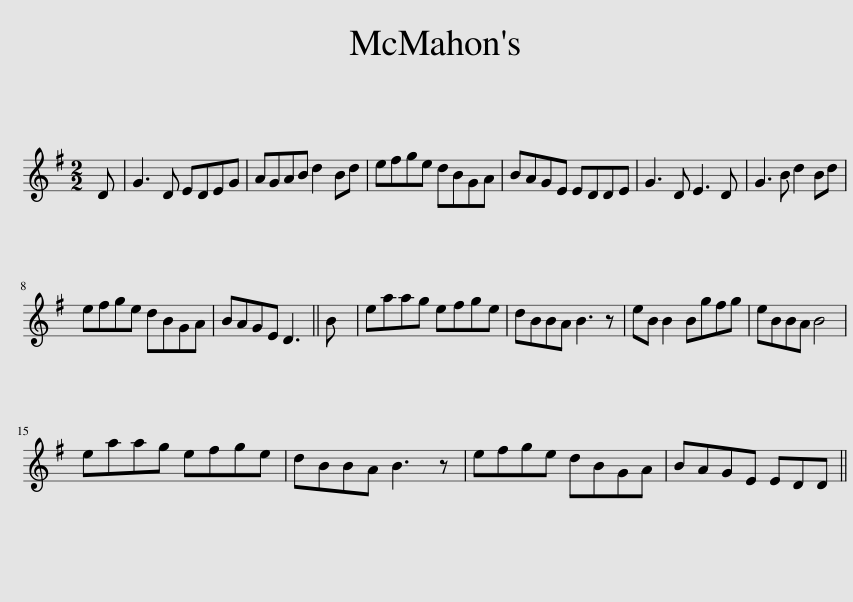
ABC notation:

X:1
L:1/8
M:2/2
I:linebreak $
K:G
V:1 treble
V:1
 D | G3 D EDEG | AGAB d2 Bd | efge dBGA | BAGE EDDE | %5
 G3 D E3 D | G3 B d2 Bd |$ efge dBGA | BAGE D3 || B | %10
 eaag efge | dBBA B3 z | eB B2 Bgfg | eBBA B4 |$ eaag efge | %15
 dBBA B3 z | efge dBGA | BAGE EDD || %18
